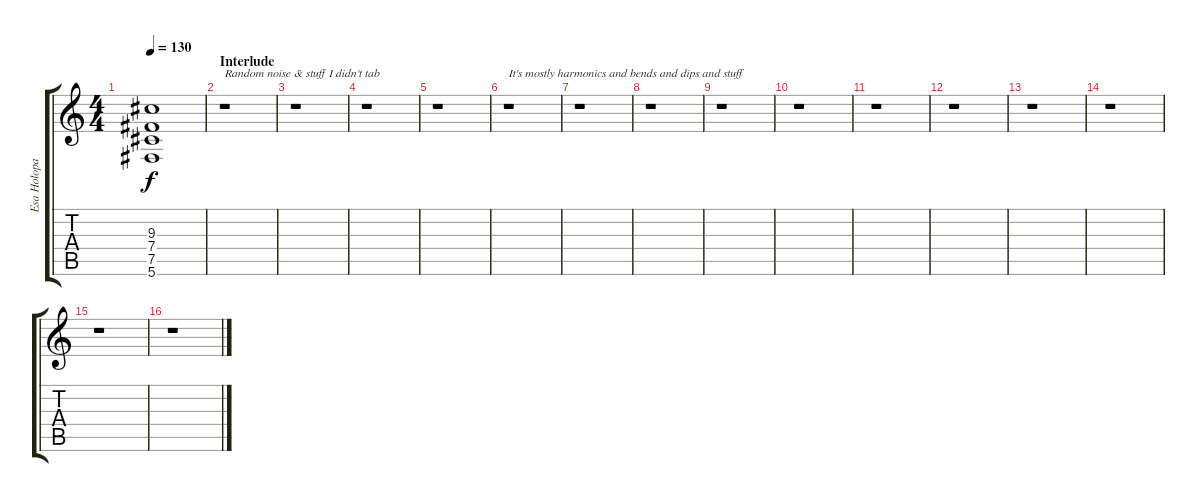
\track ("Esa Holopainen" "Esa Holopa") {instrument distortionguitar}
\staff {score tabs}
\tuning (Db4 Ab3 E3 B2 Gb2 Db2) {hide}
\ts (4 4)
\tempo 130
\clef g2
\ks c
(9.3{t} 7.4{t} 7.5{t} 5.6{t}).1{dy f} |
\section ("" "Interlude")
r.1{txt "Random noise & stuff I didn't tab" volume 16 balance 8} |
r.1 |
r.1 |
r.1 |
r.1{txt "It's mostly harmonics and bends and dips and stuff"} |
r.1 |
r.1 |
r.1 |
r.1 |
r.1 |
r.1 |
r.1 |
r.1 |
r.1 |
r.1
